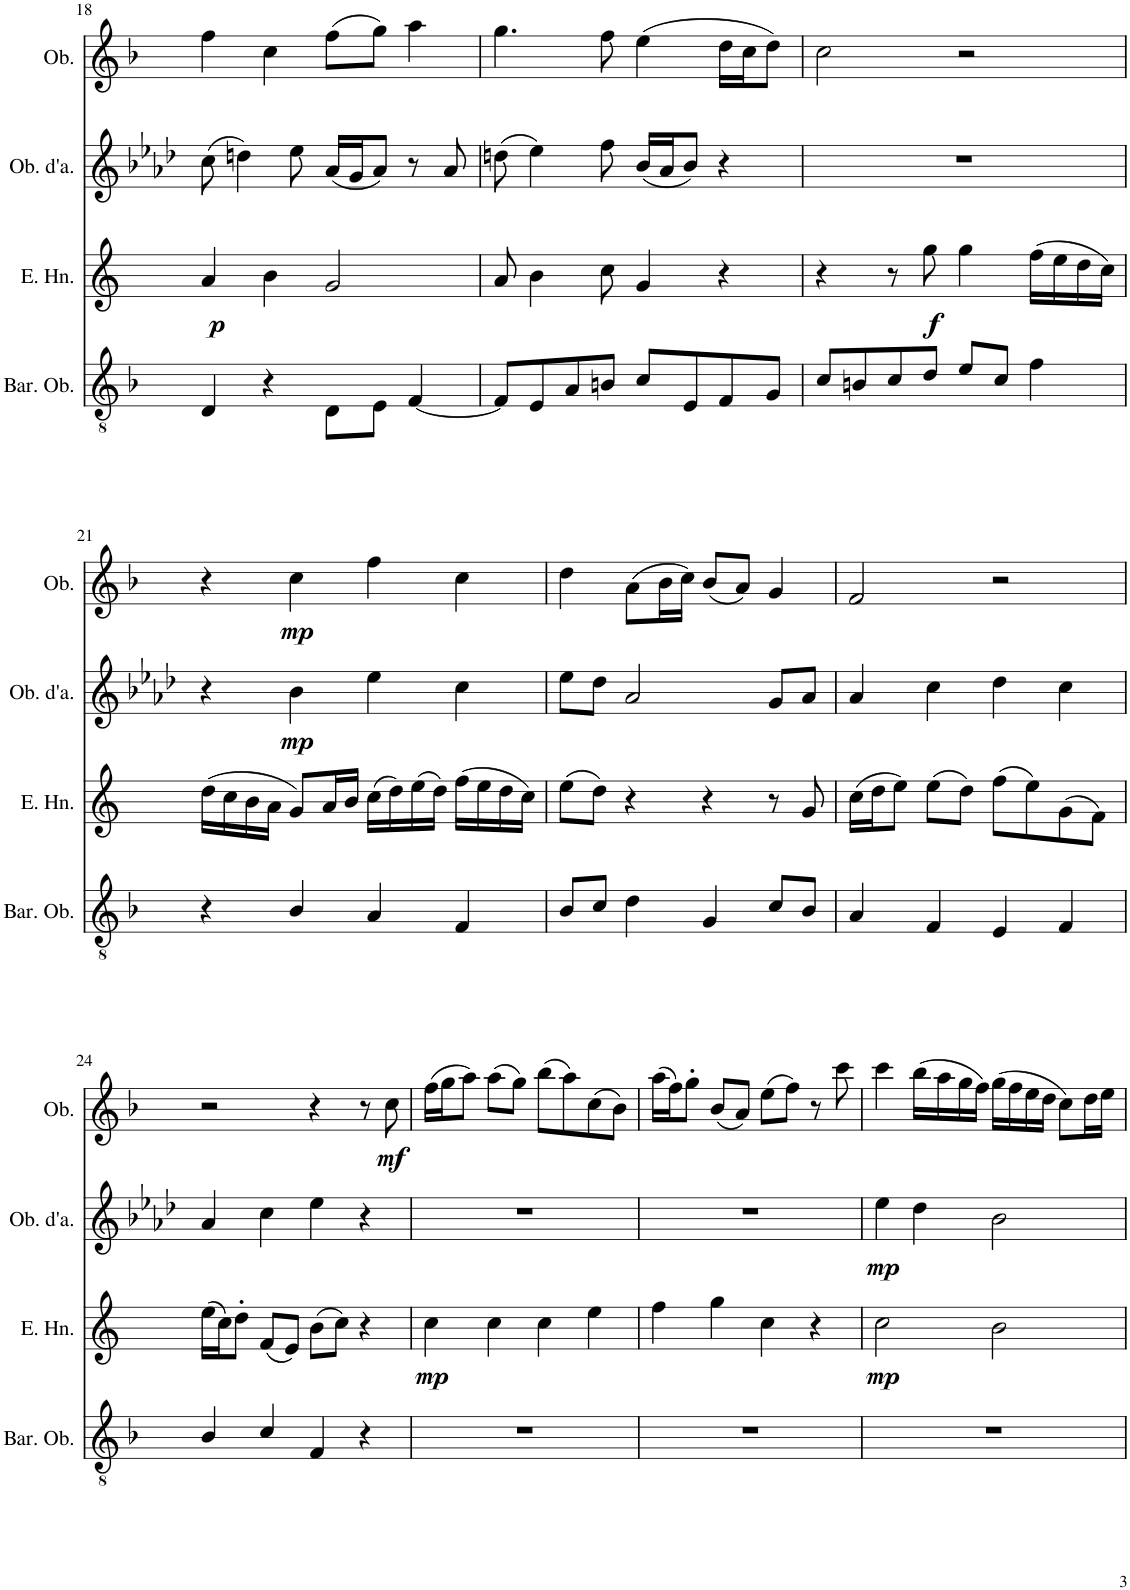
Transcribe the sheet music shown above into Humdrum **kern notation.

**kern	**kern	**kern	**kern	**dynam	**kern	**dynam	**kern	**dynam
*part6	*part5	*part4	*part3	*part3	*part2	*part2	*part1	*part1
*staff6	*staff5	*staff4	*staff3	*staff3	*staff2	*staff2	*staff1	*staff1
*I"Baritone Oboe	*I"Bassoon	*I"Bassoon	*I"English Horn	*	*I"Oboe d'amore	*	*I"Oboe	*
*I'Bar. Ob.	*I'Bsn.	*I'Bsn.	*I'E. Hn.	*	*I'Ob. d'a.	*	*I'Ob.	*
!!LO:PB:g=z
*clefGv2	*clefF4	*clefF4	*clefG2	*	*clefG2	*	*clefG2	*
*	*	*	*Trd4c7	*	*Trd2c3	*	*	*
*k[b-]	*k[b-]	*k[b-]	*k[]	*	*k[b-e-a-d-]	*	*k[b-]	*
*M4/4	*M4/4	*M4/4	*M4/4	*	*M4/4	*	*M4/4	*
*met(c)	*met(c)	*met(c)	*met(c)	*	*met(c)	*	*met(c)	*
=18	=18	=18	=18	=18	=18	=18	=18	=18
!	!	!	!	!LO:DY:b	!	!	!	!
4D/	[8D 8F 8AL	4D	4a/	p	(8cc\	.	4ff\	.
.	8D] 8F 8BnJ	.	.	.	4ddn\)	.	.	.
4r	4AA 4C 4E	4AA	4b\	.	.	.	4cc\	.
.	.	.	.	.	8ee-\	.	.	.
8D\L	8D 8F 8A 8cL	8DL	2g/	.	(16a-/LL	.	(8ff\L	.
.	.	.	.	.	16g/J	.	.	.
8E\J	8E 8G 8AJ	8EJ	.	.	8a-/J)	.	8gg\J)	.
[4F/	[4F 4A 4c	[4F	.	.	8r	.	4aa\	.
.	.	.	.	.	8a-/	.	.	.
=19	=19	=19	=19	=19	=19	=19	=19	=19
8F/L]	8F] 8G 8Bn 8dL	8FL]	8a/	.	(8ddn\	.	4.gg\	.
8E/	8E 8G 8c	8E	4b\	.	4ee-\)	.	.	.
8A/	8AA 8C 8E 8G	8AA	.	.	.	.	.	.
8Bn/J	8BBn 8G 8AJ	8BBnJ	8cc\	.	8ff\	.	8ff\	.
8c/L	8C 8d 8f 8aL	8CL	4g/	.	(16b-/LL	.	(4ee\	.
.	.	.	.	.	16a-/J	.	.	.
8E/	8EE 8GG 8C	8EE	.	.	8b-/J)	.	.	.
8F/	8FF 8C 8D	8FF	4r	.	4r	.	16dd\LL	.
.	.	.	.	.	.	.	16cc\J	.
8G/J	8GG 8BB 8DJ	8GGJ	.	.	.	.	8dd\J)	.
=20	=20	=20	=20	=20	=20	=20	=20	=20
8c/L	8C 8E 8GL	8CL	4r	.	1r	.	2cc\	.
8Bn/	8BBn 8E 8G	8BBn	.	.	.	.	.	.
8c/	8C 8E 8G	8C	8r	.	.	.	.	.
!	!	!	!	!LO:DY:b	!	!	!	!
8d/J	8D 8F 8AJ	8DJ	8gg\	f	.	.	.	.
8e/L	8E 8G 8cL	8EL	4gg\	.	.	.	2r	.
8c/J	8C 8E 8GJ	8CJ	.	.	.	.	.	.
4f\	4F 4A 4c	4F	(16ff\LL	.	.	.	.	.
.	.	.	16ee\	.	.	.	.	.
.	.	.	16dd\	.	.	.	.	.
.	.	.	16cc\JJ)	.	.	.	.	.
!!LO:LB:g=z
=21	=21	=21	=21	=21	=21	=21	=21	=21
4r	4C 4E 4G	4C	(16dd\LL	.	4r	.	4r	.
.	.	.	16cc\	.	.	.	.	.
.	.	.	16b\	.	.	.	.	.
.	.	.	16a\JJ	.	.	.	.	.
!	!	!	!	!	!	!LO:DY:b	!	!LO:DY:b
4B-/	4BB- 4C 4E 4G	4BB-	8g/L)	.	4b-\	mp	4cc\	mp
.	.	.	16a/L	.	.	.	.	.
.	.	.	16b/JJ	.	.	.	.	.
4A/	4AA 4C 4F	4AA	(16cc\LL	.	4ee-\	.	4ff\	.
.	.	.	16dd\)	.	.	.	.	.
.	.	.	(16ee\	.	.	.	.	.
.	.	.	16dd\JJ)	.	.	.	.	.
4F/	4FF 4AA 4C	4FF	(16ff\LL	.	4cc\	.	4cc\	.
.	.	.	16ee\	.	.	.	.	.
.	.	.	16dd\	.	.	.	.	.
.	.	.	16cc\JJ)	.	.	.	.	.
=22	=22	=22	=22	=22	=22	=22	=22	=22
8B-/L	8BB- 8D 8FL	8BB-L	(8ee\L	.	8ee-\L	.	4dd\	.
8c/J	8C 8E 8GJ	8CJ	8dd\J)	.	8dd-\J	.	.	.
4d\	4D 4F 4A	4D	4r	.	2a-/	.	(8a\L	.
.	.	.	.	.	.	.	16b-\L	.
.	.	.	.	.	.	.	16cc\JJ)	.
4G/	4GG 4BB- 4D 4F	4GG	4r	.	.	.	(8b-/L	.
.	.	.	.	.	.	.	8a/J)	.
8c/L	8C 8E 8GL	8CL	8r	.	8g/L	.	4g/	.
8B-/J	8BB- 8D 8FJ	8BB-J	8g/	.	8a-/J	.	.	.
=23	=23	=23	=23	=23	=23	=23	=23	=23
4A/	4AA 4C 4F	4AA	(16cc\LL	.	4a-/	.	2f/	.
.	.	.	16dd\J	.	.	.	.	.
.	.	.	8ee\J)	.	.	.	.	.
4F/	4F 4A 4c	4F	(8ee\L	.	4cc\	.	.	.
.	.	.	8dd\J)	.	.	.	.	.
4E/	4E 4B- 4c	4E	(8ff\L	.	4dd-\	.	2r	.
.	.	.	8ee\)	.	.	.	.	.
4F/	4F 4A 4c	4F	(8g\	.	4cc\	.	.	.
.	.	.	8f\J)	.	.	.	.	.
!!LO:LB:g=z
=24	=24	=24	=24	=24	=24	=24	=24	=24
4B-/	4BB- 4D 4F 4A	4BB-	(16ee\LL	.	4a-/	.	2r	.
.	.	.	16cc\J)	.	.	.	.	.
.	.	.	8dd'\J	.	.	.	.	.
4c/	4C 4E 4A	4C	(8f/L	.	4cc\	.	.	.
.	.	.	8e/J)	.	.	.	.	.
4F/	4FF 4AA 4C	4FF	(8b\L	.	4ee-\	.	4r	.
.	.	.	8cc\J)	.	.	.	.	.
4r	4r	4r	4r	.	4r	.	8r	.
!	!	!	!	!	!	!	!	!LO:DY:b
.	.	.	.	.	.	.	8cc\	mf
=25	=25	=25	=25	=25	=25	=25	=25	=25
!	!	!	!	!LO:DY:b	!	!	!	!
1r	4FF 4AA 4C	1r	4cc\	mp	1r	.	(16ff\LL	.
.	.	.	.	.	.	.	16gg\J	.
.	.	.	.	.	.	.	8aa\J)	.
.	4FF 4GG 4E	.	4cc\	.	.	.	(8aa\L	.
.	.	.	.	.	.	.	8gg\J)	.
.	4FF 4AA 4F	.	4cc\	.	.	.	(8bb-\L	.
.	.	.	.	.	.	.	8aa\)	.
.	4AA 4C 4F	.	4ee\	.	.	.	(8cc\	.
.	.	.	.	.	.	.	8b-\J)	.
=26	=26	=26	=26	=26	=26	=26	=26	=26
1r	4BB- 4F 4G	1r	4ff\	.	1r	.	(16aa\LL	.
.	.	.	.	.	.	.	16ff\J)	.
.	.	.	.	.	.	.	8gg'\J	.
.	4C 4E 4G	.	4gg\	.	.	.	(8b-/L	.
.	.	.	.	.	.	.	8a/J)	.
.	4FF 4AA 4C	.	4cc\	.	.	.	(8ee\L	.
.	.	.	.	.	.	.	8ff\J)	.
.	4r	.	4r	.	.	.	8r	.
.	.	.	.	.	.	.	8ccc\	.
=27	=27	=27	=27	=27	=27	=27	=27	=27
!	!	!	!	!LO:DY:b	!	!LO:DY:b	!	!
1r	4AA 4C 4F	4A	2cc\	mp	4ee-\	mp	4ccc\	.
.	4D 4F 4B-	4D	.	.	4dd-\	.	(16bb-\LL	.
.	.	.	.	.	.	.	16aa\	.
.	.	.	.	.	.	.	16gg\	.
.	.	.	.	.	.	.	16ff\JJ)	.
.	4C 4E 4G	4C	2b\	.	2b-\	.	(16gg\LL	.
.	.	.	.	.	.	.	16ff\	.
.	.	.	.	.	.	.	16ee\	.
.	.	.	.	.	.	.	16dd\JJ	.
.	4BB- 4C 4E 4G	4BB-	.	.	.	.	8cc\L)	.
.	.	.	.	.	.	.	16dd\L	.
.	.	.	.	.	.	.	16ee\JJ	.
=	=	=	=	=	=	=	=	=
*-	*-	*-	*-	*-	*-	*-	*-	*-
